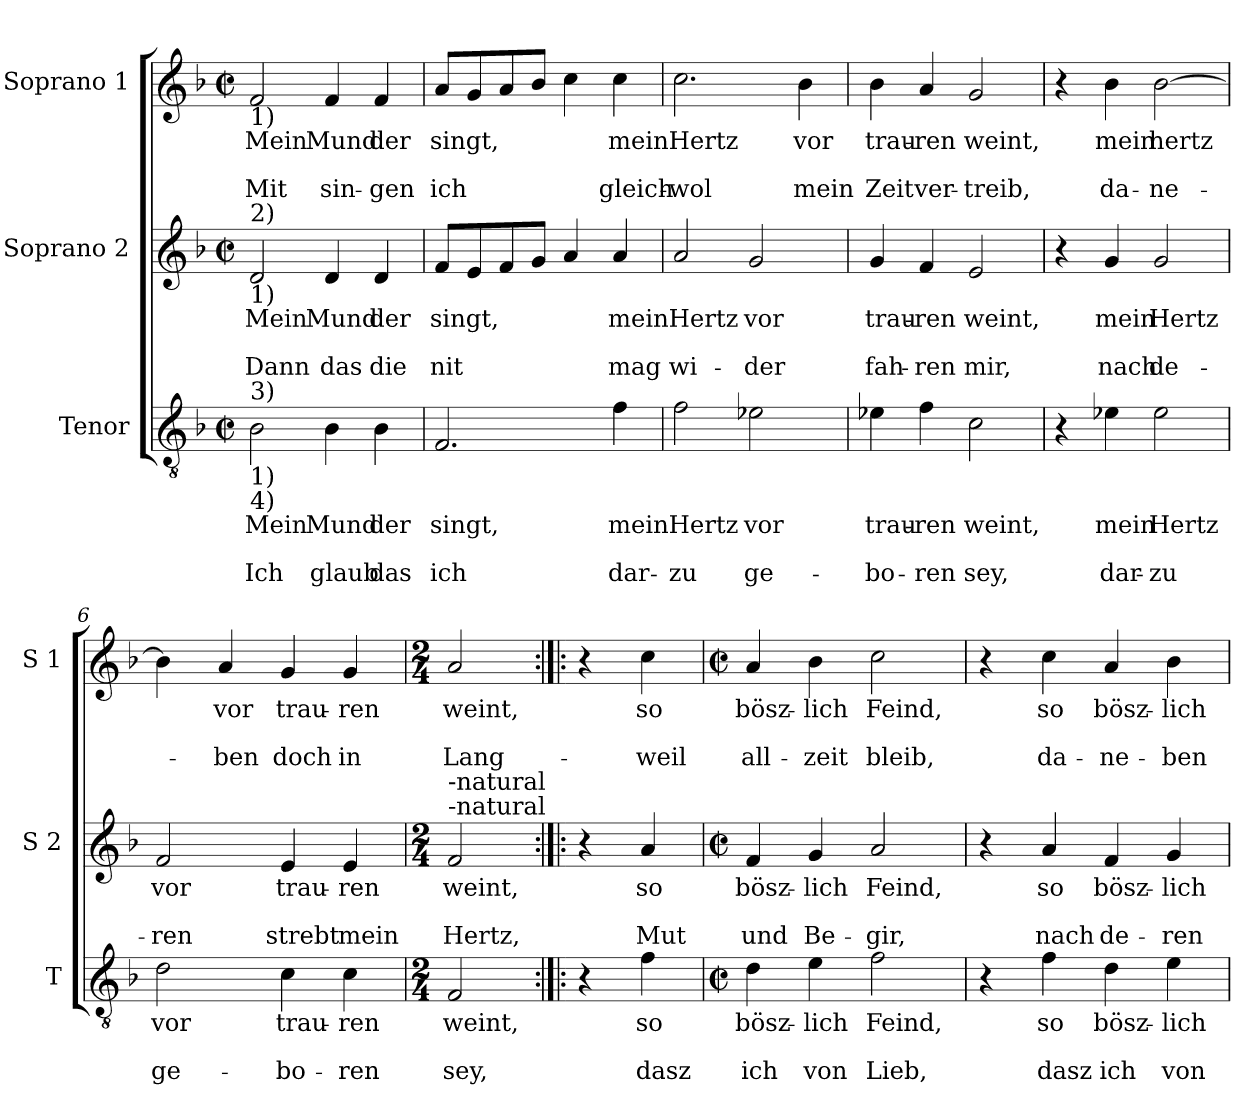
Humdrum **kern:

**kern	**text	**text	**text	**kern	**text	**text	**text	**kern	**text	**text	**text
*part3	*part3	*part3	*part3	*part2	*part2	*part2	*part2	*part1	*part1	*part1	*part1
*staff3	*staff3	*staff3	*staff3	*staff2	*staff2	*staff2	*staff2	*staff1	*staff1	*staff1	*staff1
*I"Tenor	*	*	*	*I"Soprano 2	*	*	*	*I"Soprano 1	*	*	*
*I'T	*	*	*	*I'S 2	*	*	*	*I'S 1	*	*	*
*clefGv2	*	*	*	*clefG2	*	*	*	*clefG2	*	*	*
*k[b-]	*	*	*	*k[b-]	*	*	*	*k[b-]	*	*	*
*F:	*	*	*	*F:	*	*	*	*F:	*	*	*
*M2/2	*	*	*	*M2/2	*	*	*	*M2/2	*	*	*
*met(c|)	*	*	*	*met(c|)	*	*	*	*met(c|)	*	*	*
=1	=1	=1	=1	=1	=1	=1	=1	=1	=1	=1	=1
!	!	!	!	!	!	!	!	!LO:TX:b:t=1)	!	!	!
!	!	!	!	!LO:TX:a:t=2)	!	!	!	!	!	!	!
!	!	!	!	!LO:TX:b:t=1)	!	!	!	!	!	!	!
!LO:TX:a:t=3)	!	!	!	!	!	!	!	!	!	!	!
!LO:TX:b:t=1)	!	!	!	!	!	!	!	!	!	!	!
!LO:TX:b:t=4)	!	!	!	!	!	!	!	!	!	!	!
!	!LO:LY:b	!	!LO:LY:b	!	!LO:LY:b	!	!LO:LY:b	!	!LO:LY:b	!	!LO:LY:b
2B-\	Mein	.	Ich	2d/	Mein	.	Dann	2f/	Mein	.	Mit
!	!LO:LY:b	!	!LO:LY:b	!	!LO:LY:b	!	!LO:LY:b	!	!LO:LY:b	!	!LO:LY:b
4B-\	Mund	.	glaub	4d/	Mund	.	das	4f/	Mund	.	sin-
!	!LO:LY:b	!	!LO:LY:b	!	!LO:LY:b	!	!LO:LY:b	!	!LO:LY:b	!	!LO:LY:b
4B-\	der	.	das	4d/	der	.	die	4f/	der	.	-gen
=2	=2	=2	=2	=2	=2	=2	=2	=2	=2	=2	=2
!	!LO:LY:b	!	!LO:LY:b	!	!LO:LY:b	!	!LO:LY:b	!	!LO:LY:b	!	!LO:LY:b
2.F/	singt,	.	ich	8f/L	singt,	.	nit	8a/L	singt,	.	ich
.	.	.	.	8e/	.	.	.	8g/	.	.	.
.	.	.	.	8f/	.	.	.	8a/	.	.	.
.	.	.	.	8g/J	.	.	.	8b-/J	.	.	.
.	.	.	.	4a/	.	.	.	4cc\	.	.	.
!	!LO:LY:b	!	!LO:LY:b	!	!LO:LY:b	!	!LO:LY:b	!	!LO:LY:b	!	!LO:LY:b
4f\	mein	.	dar-	4a/	mein	.	mag	4cc\	mein	.	gleich-
=3	=3	=3	=3	=3	=3	=3	=3	=3	=3	=3	=3
!	!LO:LY:b	!	!LO:LY:b	!	!LO:LY:b	!	!LO:LY:b	!	!LO:LY:b	!	!LO:LY:b
2f\	Hertz	.	-zu	2a/	Hertz	.	wi-	2.cc\	Hertz	.	-wol
!	!LO:LY:b	!	!LO:LY:b	!	!LO:LY:b	!	!LO:LY:b	!	!	!	!
2e-X\	vor	.	ge-	2g/	vor	.	-der	.	.	.	.
!	!	!	!	!	!	!	!	!	!LO:LY:b	!	!LO:LY:b
.	.	.	.	.	.	.	.	4b-\	vor	.	mein
=4	=4	=4	=4	=4	=4	=4	=4	=4	=4	=4	=4
!	!LO:LY:b	!	!LO:LY:b	!	!LO:LY:b	!	!LO:LY:b	!	!LO:LY:b	!	!LO:LY:b
4e-X\	trau-	.	-bo-	4g/	trau-	.	fah-	4b-\	trau-	.	Zeit
!	!LO:LY:b	!	!LO:LY:b	!	!LO:LY:b	!	!LO:LY:b	!	!LO:LY:b	!	!LO:LY:b
4f\	-ren	.	-ren	4f/	-ren	.	-ren	4a/	-ren	.	ver-
!	!LO:LY:b	!	!LO:LY:b	!	!LO:LY:b	!	!LO:LY:b	!	!LO:LY:b	!	!LO:LY:b
2c\	weint,	.	sey,	2e/	weint,	.	mir,	2g/	weint,	.	-treib,
=5	=5	=5	=5	=5	=5	=5	=5	=5	=5	=5	=5
4r	.	.	.	4r	.	.	.	4r	.	.	.
!	!LO:LY:b	!	!LO:LY:b	!	!LO:LY:b	!	!LO:LY:b	!	!LO:LY:b	!	!LO:LY:b
4e-X\	mein	.	dar-	4g/	mein	.	nach	4b-\	mein	.	da-
!	!LO:LY:b	!	!LO:LY:b	!	!LO:LY:b	!	!LO:LY:b	!	!LO:LY:b	!	!LO:LY:b
2e-\	Hertz	.	-zu	2g/	Hertz	.	de-	[2b-\	hertz	.	-ne-
!!LO:LB:g=z
=6	=6	=6	=6	=6	=6	=6	=6	=6	=6	=6	=6
!	!LO:LY:b	!	!LO:LY:b	!	!LO:LY:b	!	!LO:LY:b	!	!	!	!
2d\	vor	.	ge-	2f/	vor	.	-ren	4b-\]	.	.	.
!	!	!	!	!	!	!	!	!	!LO:LY:b	!	!LO:LY:b
.	.	.	.	.	.	.	.	4a/	vor	.	-ben
!	!LO:LY:b	!	!LO:LY:b	!	!LO:LY:b	!	!LO:LY:b	!	!LO:LY:b	!	!LO:LY:b
4c\	trau-	.	-bo-	4e/	trau-	.	strebt	4g/	trau-	.	doch
!	!LO:LY:b	!	!LO:LY:b	!	!LO:LY:b	!	!LO:LY:b	!	!LO:LY:b	!	!LO:LY:b
4c\	-ren	.	-ren	4e/	-ren	.	mein	4g/	-ren	.	in
=7	=7	=7	=7	=7	=7	=7	=7	=7	=7	=7	=7
*M2/4	*	*	*	*M2/4	*	*	*	*M2/4	*	*	*
!	!	!	!	!LO:TX:a:t=-natural	!	!	!	!	!	!	!
!	!	!	!	!LO:TX:a:t=-natural	!	!	!	!	!	!	!
!	!LO:LY:b	!	!LO:LY:b	!	!LO:LY:b	!	!LO:LY:b	!	!LO:LY:b	!	!LO:LY:b
2F/	weint,	.	sey,	2f/	weint,	.	Hertz,	2a/	weint,	.	Lang-
=8:|!|:	=8:|!|:	=8:|!|:	=8:|!|:	=8:|!|:	=8:|!|:	=8:|!|:	=8:|!|:	=8:|!|:	=8:|!|:	=8:|!|:	=8:|!|:
4r	.	.	.	4r	.	.	.	4r	.	.	.
!	!LO:LY:b	!	!LO:LY:b	!	!LO:LY:b	!	!LO:LY:b	!	!LO:LY:b	!	!LO:LY:b
4f\	so	.	dasz	4a/	so	.	Mut	4cc\	so	.	-weil
=9	=9	=9	=9	=9	=9	=9	=9	=9	=9	=9	=9
*M2/2	*	*	*	*M2/2	*	*	*	*M2/2	*	*	*
*met(c|)	*	*	*	*met(c|)	*	*	*	*met(c|)	*	*	*
!	!LO:LY:b	!	!LO:LY:b	!	!LO:LY:b	!	!LO:LY:b	!	!LO:LY:b	!	!LO:LY:b
4d\	bösz-	.	ich	4f/	bösz-	.	und	4a/	bösz-	.	all-
!	!LO:LY:b	!	!LO:LY:b	!	!LO:LY:b	!	!LO:LY:b	!	!LO:LY:b	!	!LO:LY:b
4e\	-lich	.	von	4g/	-lich	.	Be-	4b-\	-lich	.	-zeit
!	!LO:LY:b	!	!LO:LY:b	!	!LO:LY:b	!	!LO:LY:b	!	!LO:LY:b	!	!LO:LY:b
2f\	Feind,	.	Lieb,	2a/	Feind,	.	-gir,	2cc\	Feind,	.	bleib,
=10	=10	=10	=10	=10	=10	=10	=10	=10	=10	=10	=10
4r	.	.	.	4r	.	.	.	4r	.	.	.
!	!LO:LY:b	!	!LO:LY:b	!	!LO:LY:b	!	!LO:LY:b	!	!LO:LY:b	!	!LO:LY:b
4f\	so	.	dasz	4a/	so	.	nach	4cc\	so	.	da-
!	!LO:LY:b	!	!LO:LY:b	!	!LO:LY:b	!	!LO:LY:b	!	!LO:LY:b	!	!LO:LY:b
4d\	bösz-	.	ich	4f/	bösz-	.	de-	4a/	bösz-	.	-ne-
!	!LO:LY:b	!	!LO:LY:b	!	!LO:LY:b	!	!LO:LY:b	!	!LO:LY:b	!	!LO:LY:b
4e\	-lich	.	von	4g/	-lich	.	-ren	4b-\	-lich	.	-ben
=	=	=	=	=	=	=	=	=	=	=	=
*-	*-	*-	*-	*-	*-	*-	*-	*-	*-	*-	*-
